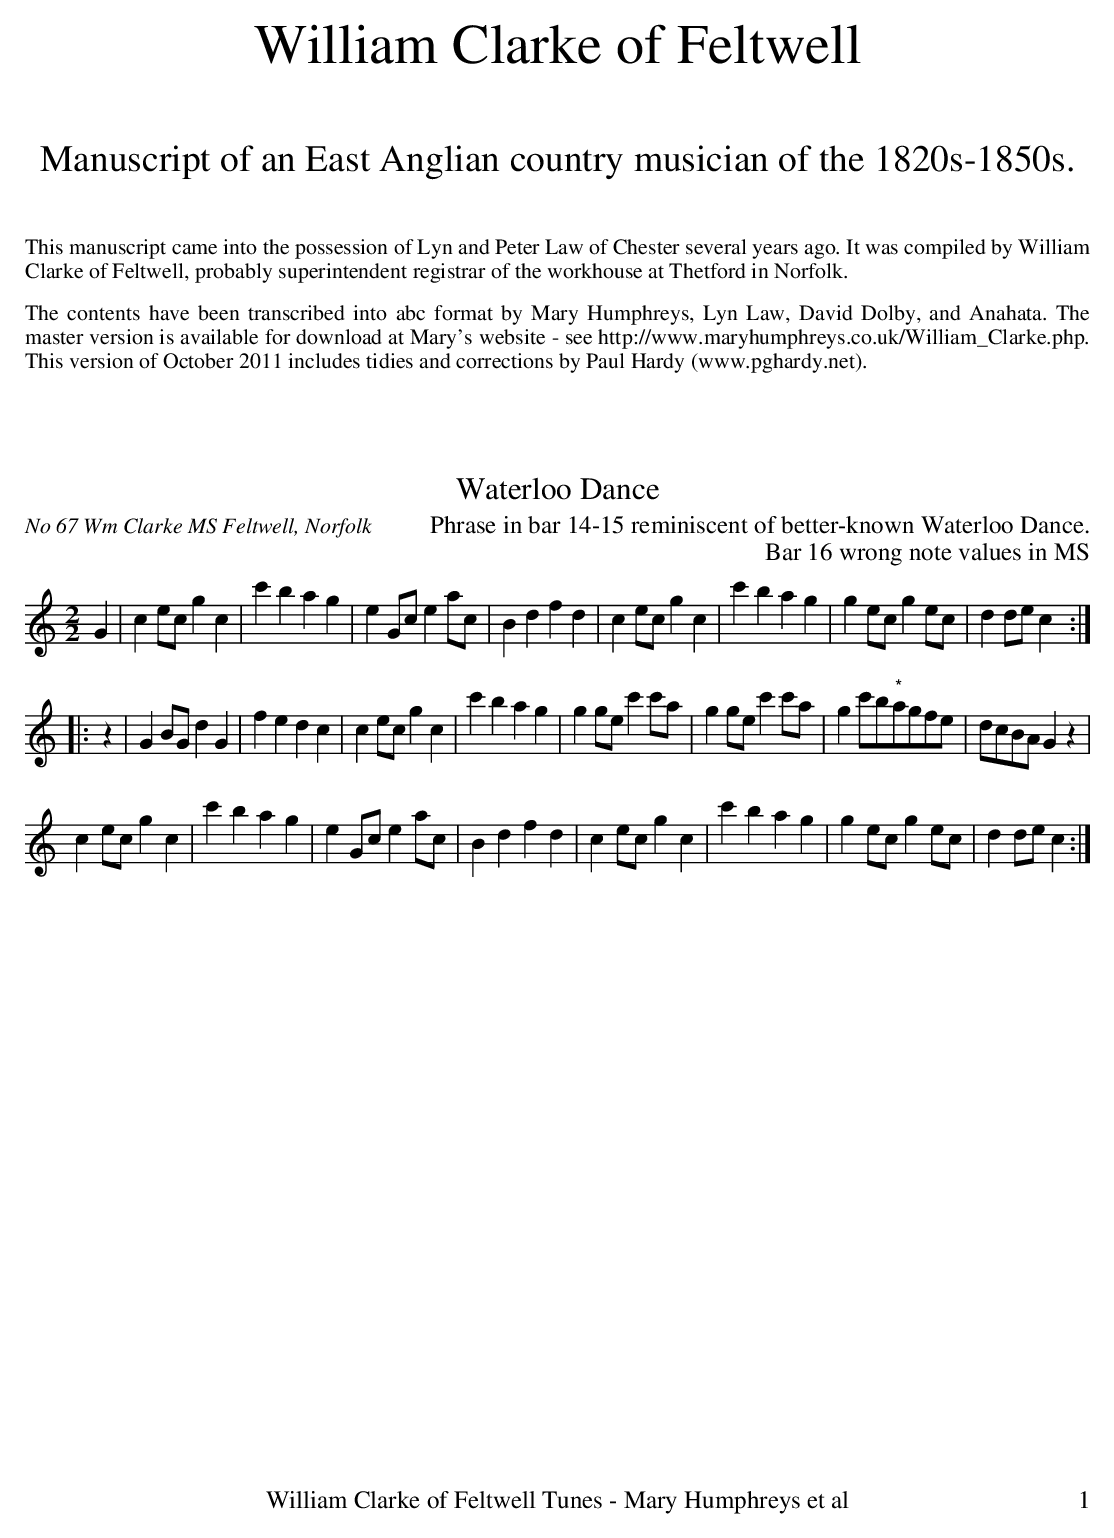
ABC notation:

X:1
T:Waterloo Dance
O:No 67 Wm Clarke MS Feltwell, Norfolk
M:2/2
L:1/8
K:C
G2|c2ec g2c2|c'2b2a2g2|e2Gc e2ac|B2d2f2d2|c2ec g2c2|c'2b2a2g2|g2ec g2ec|d2de c2:|
|:z2|G2BG d2G2|f2e2d2c2|c2ec g2c2|c'2b2a2g2|g2ge c'2c'a|g2ge c'2c'a|g2c'b"^*"agfe|dcBA G2z2|
c2ec g2c2|c'2b2a2g2|e2Gc e2ac|B2d2f2d2|c2ec g2c2|c'2b2a2g2|g2ec g2ec|d2de c2:|
